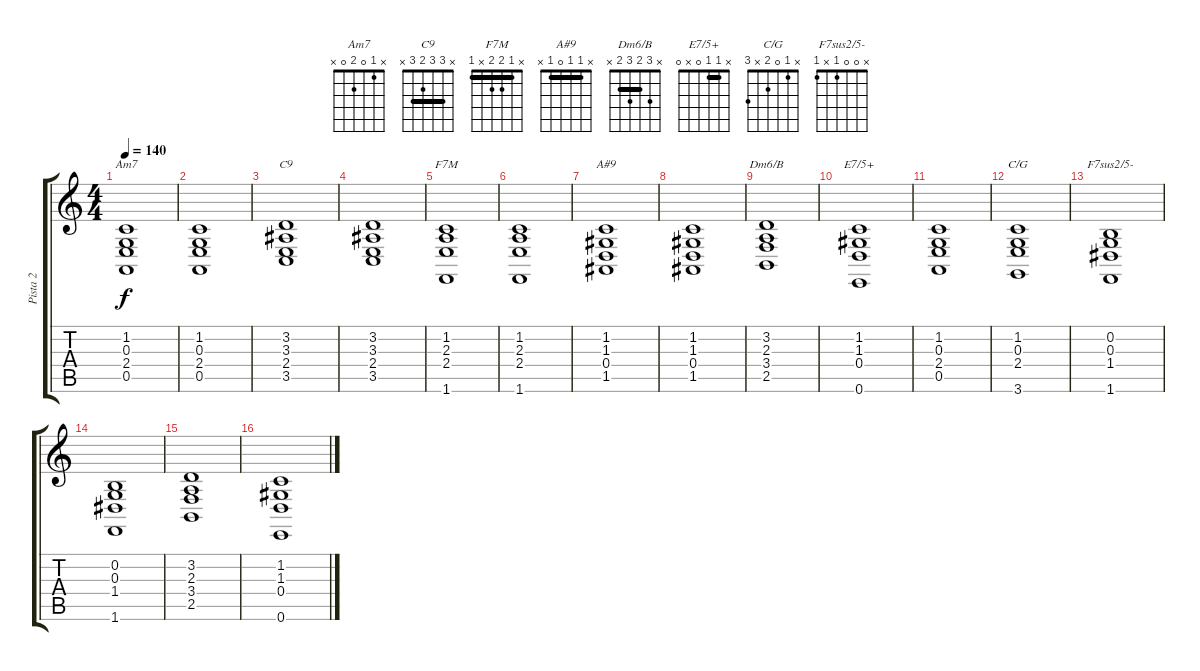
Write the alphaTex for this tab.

\track ("Pista 2" "Pista 2") {instrument synthstrings2}
\staff {score tabs}
\tuning (E4 B3 G3 D3 A2 E2) {hide}
\chord ("Am7" x 1 0 2 0 x)
\chord ("C9" x 3 3 2 3 x) {barre 3}
\chord ("F7M" x 1 2 2 x 1) {barre 1}
\chord ("A#9" x 1 1 0 1 x) {barre 1}
\chord ("Dm6/B" x 3 2 3 2 x) {barre 2}
\chord ("E7/5+" x 1 1 0 x 0) {barre 1}
\chord ("C/G" x 1 0 2 x 3)
\chord ("F7sus2/5-" x 0 0 1 x 1)
\ts (4 4)
\tempo 140
\clef g2
\ks c
(1.2 0.3 2.4 0.5).1{ch "Am7" dy f} |
(1.2 0.3 2.4 0.5).1 |
(3.2 3.3 2.4 3.5).1{ch "C9"} |
(3.2 3.3 2.4 3.5).1 |
(1.2 2.3 2.4 1.6).1{ch "F7M"} |
(1.2 2.3 2.4 1.6).1 |
(1.2 1.3 0.4 1.5).1{ch "A#9"} |
(1.2 1.3 0.4 1.5).1 |
(3.2 2.3 3.4 2.5).1{ch "Dm6/B"} |
(1.2 1.3 0.4 0.6).1{ch "E7/5+"} |
(1.2 0.3 2.4 0.5).1 |
(1.2 0.3 2.4 3.6).1{ch "C/G"} |
(0.2 0.3 1.4 1.6).1{ch "F7sus2/5-"} |
(0.2 0.3 1.4 1.6).1 |
(3.2 2.3 3.4 2.5).1 |
(1.2 1.3 0.4 0.6).1
